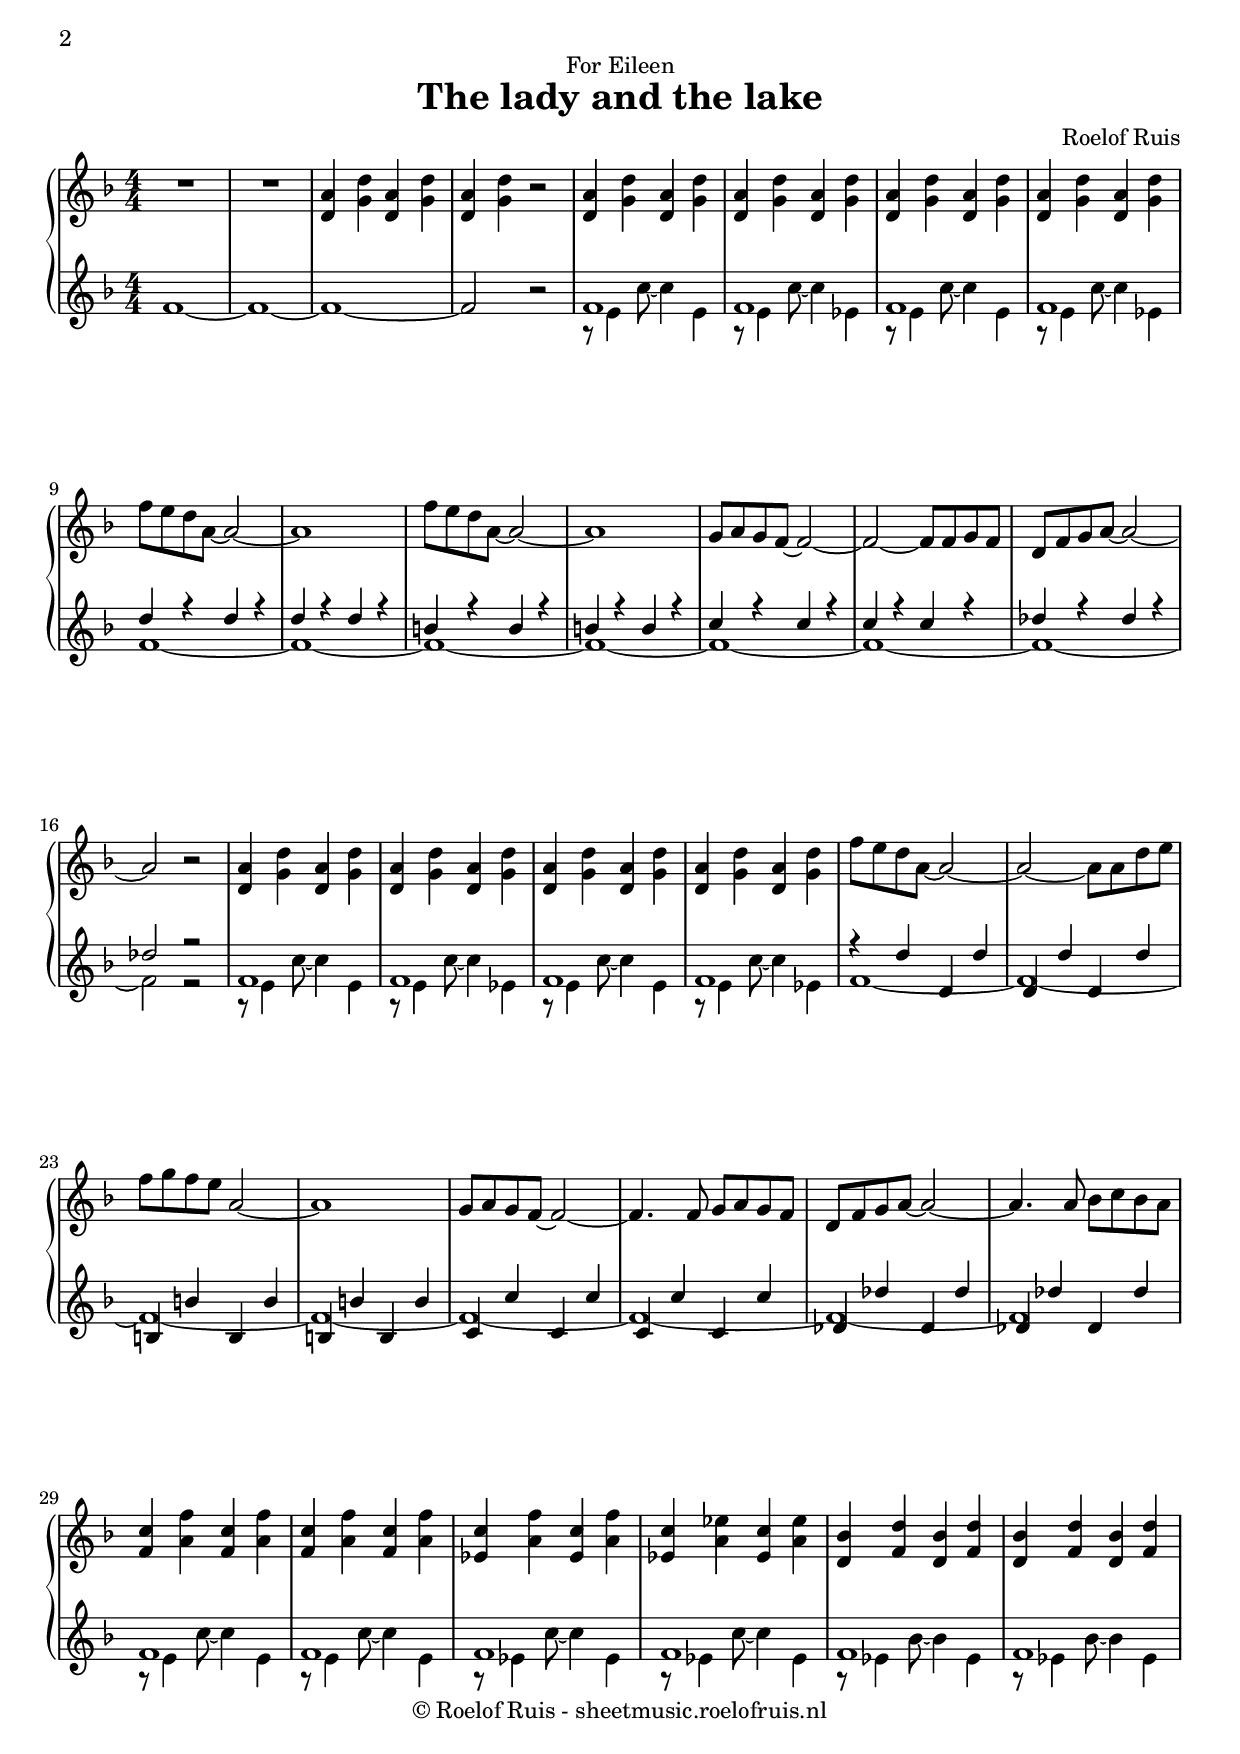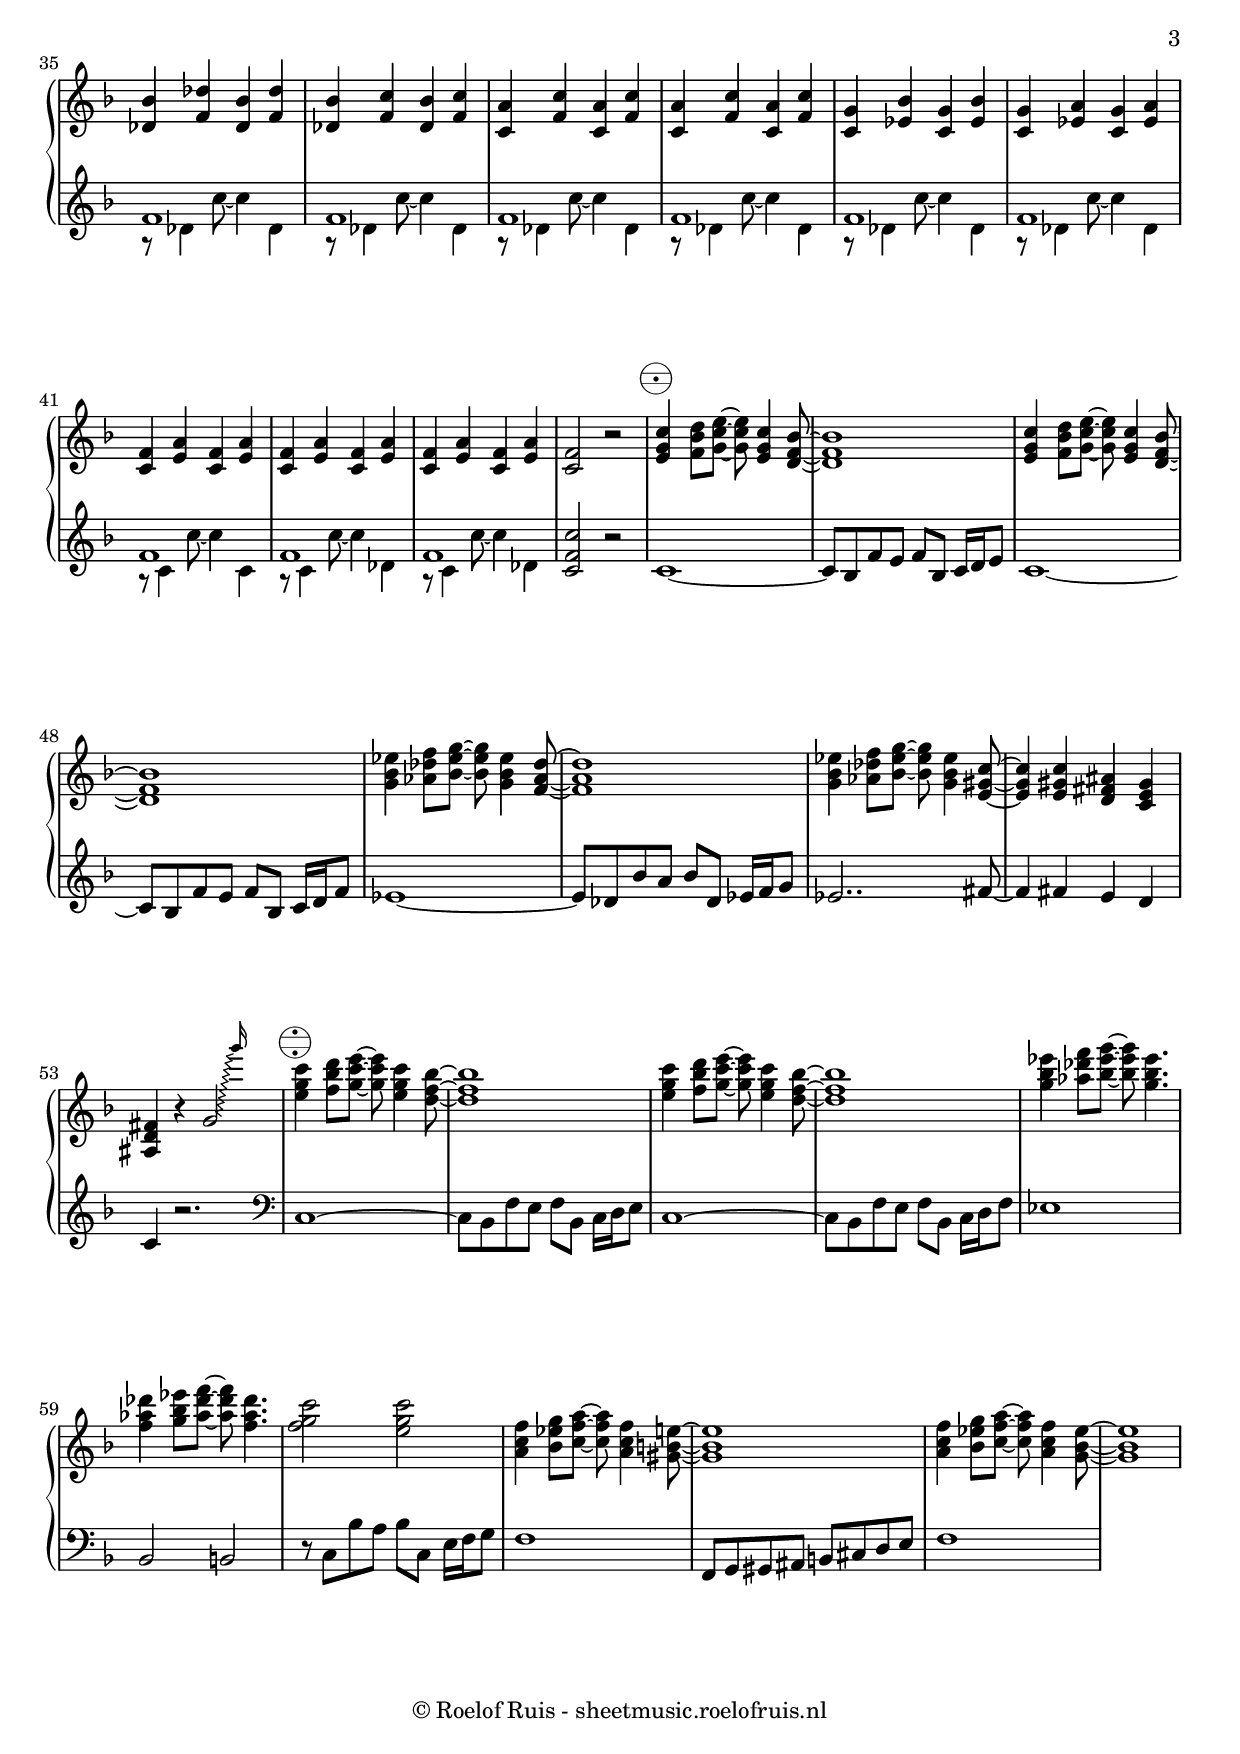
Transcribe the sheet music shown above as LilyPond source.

\version "2.20.0"

\version "2.20.0"

% ---- Bellows ----
out = ^\markup { \musicglyph #"accordion.pull" }
in = ^\markup { \musicglyph #"accordion.push" }

outsub = _\markup { \musicglyph #"accordion.pull" }
insub = _\markup { \musicglyph #"accordion.push" }

% ---- Basses ----
mj = ^\markup { \bold \magnify #0.8 { \roman M } }
mn = ^\markup { \bold \magnify #0.8 { \roman m } }
spt = ^\markup { \bold \magnify #0.8 { \roman 7 } }
vsp = ^\markup { \bold \magnify #0.8 { \roman v7 } }

bbass = _\markup {\box {\bold{BB}}}
sbass = _\markup {\box {\bold{SB}}}

% ---- Registers ----

eightva = \markup {\italic \translate #'(1.8 . 0) \raise #2 \magnify #0.8 {"8va"}}
loco    = \markup {\italic \translate #'(1.8 . 0) \raise #2 \magnify #0.8 {"loco"}}

dot = \markup {
  \musicglyph #"accordion.dot"
}

freebass = \markup {
  \musicglyph #"accordion.freebass"
}

discant = \markup {
  \musicglyph #"accordion.discant"
}

fbregz = ^\markup {
  \whiteout
  \combine
  \freebass
  \raise #0.5 \dot
}

fbrega = ^\markup {
  \whiteout
  \combine
  \freebass
  \raise #1.5 \dot
}

regz = ^\markup {
  \whiteout
  \combine
  \discant
  \raise #0.5 \dot
}

regez = ^\markup {
  \whiteout
  \combine
  \discant
    \combine
    \raise #0.5 \dot
    \eightva
}

rega = ^\markup {
  \whiteout
  \combine
  \discant
  \raise #1.5 \dot
}

regac = ^\markup {
  \whiteout
  \combine
  \discant
  \translate #'(-1 . 0) \raise #1.5 \dot
}

regzdba = ^\markup {
  \whiteout
  \combine
  \discant
  \combine
    \raise #0.5 \dot
    \combine
      \raise #1.5 \dot
      \translate #'(-1 . 0) \raise #1.5 \dot
}

regdbav = ^\markup {
  \whiteout
  \combine
  \discant
  \combine
    \raise #2.5 \dot
    \combine
      \raise #1.5 \dot
      \translate #'(-1 . 0) \raise #1.5 \dot
}

regav = ^\markup {
  \whiteout
  \combine
  \discant
  \combine
    \raise #2.5 \dot
    \raise #1.5 \dot
}

regdbaz = ^\markup {
  \whiteout
  \combine
  \discant
  \combine
    \raise #0.5 \dot
    \combine
      \raise #1.5 \dot
      \translate #'(-1 . 0) \raise #1.5 \dot
}

regdba = ^\markup {
  \whiteout
  \combine
  \discant
  \combine
    \raise #1.5 \dot
    \translate #'(-1 . 0) \raise #1.5 \dot
}

regza = ^\markup {
  \whiteout
  \combine
  \discant
  \combine
    \raise #0.5 \dot
    \raise #1.5 \dot
}

regeza = ^\markup {
  \whiteout
  \combine
  \discant
  \combine
    \raise #0.5 \dot
    \combine
      \raise #1.5 \dot
      \eightva
}

regzv = ^\markup {
  \whiteout
  \combine
  \discant
  \combine
    \raise #0.5 \dot
    \raise #2.5 \dot
}

regzav = ^\markup {
  \whiteout
  \combine
  \discant
  \combine
    \raise #2.5 \dot
    \combine
      \raise #1.5 \dot
      \raise #0.5 \dot
}

regezv = ^\markup {
  \whiteout
  \combine
  \discant
  \combine
    \raise #0.5 \dot
    \combine
      \raise #2.5 \dot
      \eightva
}

regzacv = ^\markup {
  \whiteout
  \combine
  \discant
  \combine
    \raise #2.5 \dot
    \combine
      \translate #'(-1 . 0) \raise #1.5 \dot
      \raise #0.5 \dot
}

regzacvl = ^\markup {
  \whiteout
  \combine
  \discant
  \combine
    \raise #2.5 \dot
    \combine
      \translate #'(-1 . 0) \raise #1.5 \dot
      \combine
        \raise # 0.5 \dot
        \loco
}

regzdbav = ^\markup {
  \whiteout
  \combine
  \discant
  \combine
    \raise #2.5 \dot
    \combine
      \raise #1.5 \dot
      \combine
      \translate #'(-1 . 0) \raise #1.5 \dot
      \raise #0.5 \dot
}









% ---- Other functionality ----

simile = \markup "simile"
subp = _\markup{ \italic sub \dynamic p }


options = {
  \numericTimeSignature
  \time 4/4
  \key f \major
}

staffRight = {
  \options
  \clef treble
  \relative c''' {
    R1*2 |
    <a, d,>4 <d g,> <a d,> <d g,> |
    <a d,>4 <d g,> r2 |
    
    <a d,>4 <d g,> <a d,> <d g,> |
    <a d,>4 <d g,> <a d,> <d g,> |
    <a d,>4 <d g,> <a d,> <d g,> |
    <a d,>4 <d g,> <a d,> <d g,> |
    
    f8 e d a~ a2~ |
    a1 |
    f'8 e d a~ a2~ |
    a1 |
    g8 a g f~ f2~ |
    f2~ f8 f g f |
    d8 f g a~ a2~ |
    a2 r |
    
    <a d,>4 <d g,> <a d,> <d g,> |
    <a d,>4 <d g,> <a d,> <d g,> |
    <a d,>4 <d g,> <a d,> <d g,> |
    <a d,>4 <d g,> <a d,> <d g,> |
    
    f8 e d a~ a2~ |
    a2~ a8 a d e |
    f g f e a,2~ |
    a1 |
    g8 a g f~ f2~ |
    f4. f8 g a g f |
    d8 f g a~ a2~ |
    a4. a8 bes c bes a |
    
    <c f,>4 <f a,> <c f,> <f a,> |
    <c f,> <f a,> <c f,> <f a,> |
    <c es,> <f a,> <c es,> <f a,> |
    <c es,> <es a,> <c es,> <es a,> |
    <bes d,> <d f,> <bes d,> <d f,> |
    <bes d,> <d f,> <bes d,> <d f,> |
    <bes des,> <des f,> <bes des,> <des f,> |
    <bes des,> <c f,> <bes des,> <c f,> |
    <a c,> <c f,> <a c,> <c f,> |
    <a c,> <c f,> <a c,> <c f,> |
    <g c,> <bes es,> <g c,> <bes es,> |
    <g c,> <a es> <g c,> <a es> |
    <f c> <a e> <f c> <a e> |
    <f c> <a e> <f c> <a e> |
    <f c> <a e> <f c> <a e> |
    <f c>2 r2 |
    
    <c' g e>4\rega <d bes f>8 <e~ c~ g~> <e c g> <c g e>4 <bes~ f~ d~>8 |
    <bes f d>1 |
    <c g e>4 <d bes f>8 <e~ c~ g~> <e c g> <c g e>4 <bes~ f~ d~>8 |
    <bes f d>1 |

    <es bes g>4 <f des as>8 <g~ es~ bes~> <g es bes> <es bes g>4 <des~ as~ f~>8 |
    <des as f>1 |
    <es bes g>4 <f des as>8 <g~ es~ bes~> <g es bes> <es bes g>4 <c~ gis~ e~>8 |
    <c gis e>4 <c gis e> <ais fis d> <gis e c> <fis d ais>4 r4 
    \override Glissando.style = #'zigzag
    \afterGrace g2\glissando g''16 |

    <c, g e>4\regzv <d bes f>8 <e~ c~ g~> <e c g> <c g e>4 <bes~ f~ d~>8 |
    <bes f d>1 |
    <c g e>4 <d bes f>8 <e~ c~ g~> <e c g> <c g e>4 <bes~ f~ d~>8 |
    <bes f d>1 |
    
    <es bes g>4 <f des as>8 <g~ es~ bes~> <g es bes> <es bes g>4. |
    <des as f>4 <es bes g>8 <f~ des~ as~> <f des as> <des as f>4. |
    <c g f>2 <c g e> |
    <f, c a>4 <g es bes>8 <a~ f~ c~> <a f c> <f c a>4 <e~ b~ gis~>8 |
    <e b gis>1 |
    <f c a>4 <g es bes>8 <a~ f~ c~> <a f c> <f c a>4 <es~ bes~ g~>8 |
    <es bes g>1 |

  }
}

staffLeft = {
  \options
  \clef treble
  \relative c' {
    f1~ |
    f1~ |
    f1~ |
    f2 r2 |
    
    
    << { f1 } \\ { r8 e4 c'8~ c4 e, } >> |
    << { f1 } \\ { r8 e4 c'8~ c4 es, } >> |
    << { f1 } \\ { r8 e4 c'8~ c4 e, } >> |
    << { f1 } \\ { r8 e4 c'8~ c4 es, } >> |
    
    << 
       { 
         d'4 r d r |
         d4 r d r |
         b r b r |
         b r b r |
         c r c r |
         c r c r |
         des r des r |
         des2 r |
       }
       \\
       { f,1~ f~ f~ f~ f~ f~ f~ f2 r }
    >>
    
    << { f1 } \\ { r8 e4 c'8~ c4 e, } >> |
    << { f1 } \\ { r8 e4 c'8~ c4 es, } >> |
    << { f1 } \\ { r8 e4 c'8~ c4 e, } >> |
    << { f1 } \\ { r8 e4 c'8~ c4 es, } >> |
    
    << 
       { 
         r4 d'4 d, d' |
         d, d' d, d' |
         b, b' b, b' |
         b, b' b, b' |
         c, c' c, c' |
         c, c' c, c' |
         des, des' des, des' |
         des, des' des, des' |
       }
       \\
       { f,1~ f~ f~ f~ f~ f~ f~ f }
    >>
    
    << { f1 } \\ { r8 e4 c'8~ c4 e, } >> |
    << { f1 } \\ { r8 e4 c'8~ c4 e, } >> |
    << { f1 } \\ { r8 es4 c'8~ c4 es, } >> |
    << { f1 } \\ { r8 es4 c'8~ c4 es, } >> |
    << { f1 } \\ { r8 es4 bes'8~ bes4 es, } >> |
    << { f1 } \\ { r8 es4 bes'8~ bes4 es, } >> |
    << { f1 } \\ { r8 des4 c'8~ c4 des, } >> |
    << { f1 } \\ { r8 des4 c'8~ c4 des, } >> |
    << { f1 } \\ { r8 des4 c'8~ c4 des, } >> |
    << { f1 } \\ { r8 des4 c'8~ c4 des, } >> |
    << { f1 } \\ { r8 des4 c'8~ c4 des, } >> |
    << { f1 } \\ { r8 des4 c'8~ c4 des, } >> |
    << { f1 } \\ { r8 c4 c'8~ c4 c, } >> |
    << { f1 } \\ { r8 c4 c'8~ c4 des, } >> |
    << { f1 } \\ { r8 c4 c'8~ c4 des, } >> |
    <c' f, c>2 r2

    c,1~ |
    c8 bes f' e f bes, c16 d e8 |
    c1~ |
    c8 bes f' e f bes, c16 d f8 |
    es1~ |
    es8 des bes' a bes des, es16 f g8 |
    es2.. fis8~ |
    fis4 fis4 e d |
    c4 r2. |
    
    \clef bass
    
    c,1~ |
    c8 bes f' e f bes, c16 d e8 |
    c1~ |
    c8 bes f' e f bes, c16 d f8 |
    es1 |
    bes2 b |
    r8 c bes' a bes c, e16 f g8 |
    
    f1 |
    f,8 g gis ais b cis d e |
    f1 |
    
    
    
  }
}

dynamics = \new Dynamics {
  
}

\book {
  
  \header {
    title = "The lady and the lake"
    composer = "Roelof Ruis"
    dedication = "For Eileen"
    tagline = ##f
    instrumentName = "Accordion solo"
    year = "2022"
    description = "The start of Spring. A young lady arrives at a small lake and decides to take short swim.\nWritten to practice composing by story."
    info = "For Free Bass - Difficulty: Hard"
    permission = "Licensed under the Creative Commons Attribution-NoDerivatives 4.0 International License."
    projecturl = "https://github.com/RoelofRuis/free-sheets"
    version = "March 2022"
  }

  \paper {
    max-systems-per-page = 5
    %min-systems-per-page = 5
    indent = 0.0
    %ragged-last-bottom = ##f
    print-all-headers = ##t
    
    bookTitleMarkup = \markup {
      \column {
        \vspace #2
        \fill-line { \fontsize #2 \fromproperty #'header:dedication }
        \vspace #1
        \fill-line { \fontsize #8 \fromproperty #'header:title }
        \vspace #2
        \fill-line { \fontsize #6 \italic \fromproperty #'header:composer }
        \vspace #.5
        \fill-line { \fontsize #2 \fromproperty #'header:year }
        \vspace #3
        \fill-line { \fontsize #4 \fromproperty #'header:instrumentName }
        \vspace #10
        \override #'(line-width . 55)
        \fontsize #1
        \justify-field #'header:description
        \vspace #1
        \fontsize #1
        \justify-field #'header:info
        \vspace #4
        \override #'(line-width . 55)
        \fontsize #1
        \justify-field #'header:permission
        \vspace #1
        \vspace #14
        \justify { \char ##x00A9 Roelof Ruis \concat { " - Version " \fromproperty #'header:version } }
        \typewriter { \fromproperty #'header:projecturl }
      }
    }
    
    oddFooterMarkup = \markup {
      \fill-line {
        \center-column {
          \on-the-fly #part-first-page ""
          \on-the-fly #not-first-page \line { \char ##x00A9 Roelof Ruis - sheetmusic.roelofruis.nl }
        }
      }
    }  
  }

  \score {
    \header {
      breakbefore = ##t
    }

    \new PianoStaff <<
      \new Staff = "right" \with {midiInstrument = "bright acoustic"} \staffRight
      \dynamics
      \new Staff = "left" \with {midiInstrument = "bright acoustic"} \staffLeft
    >>

    \layout {}
    
    \midi {}
  }
}
